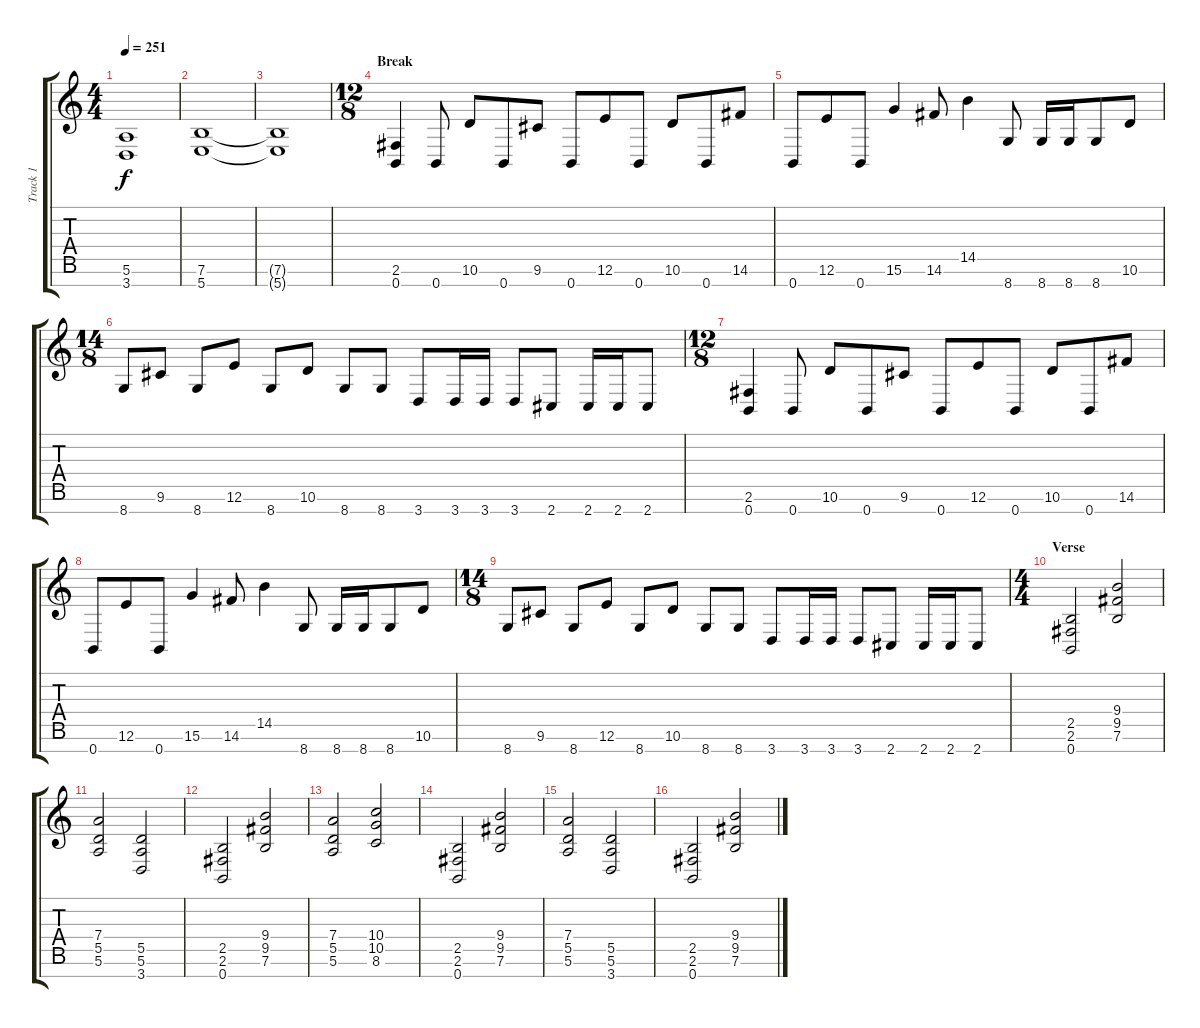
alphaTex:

\track ("Track 1" "Track 1") {instrument distortionguitar}
\staff {score tabs}
\tuning (E4 B3 G3 D3 A2 E2 B1) {hide}
\ts (4 4)
\tempo 251
\clef g2
\ks c
(5.6{t} 3.7{t}).1{dy f} |
(7.6 5.7).1 |
(7.6{t} 5.7{t}).1 |
\ts (12 8)
\section ("" "Break")
(2.6 0.7).4 0.7.8 10.6.8 0.7.8 9.6.8 0.7.8 12.6.8 0.7.8 10.6.8 0.7.8 14.6.8 |
0.7.8 12.6.8 0.7.8 15.6.4 14.6.8 14.5.4 8.7.8 8.7.16 8.7.16 8.7.8 10.6.8 |
\ts (14 8)
8.7.8 9.6.8 8.7.8 12.6.8 8.7.8 10.6.8 8.7.8 8.7.8 3.7.8 3.7.16 3.7.16 3.7.8 2.7.8 2.7.16 2.7.16 2.7.8 |
\ts (12 8)
(2.6 0.7).4 0.7.8 10.6.8 0.7.8 9.6.8 0.7.8 12.6.8 0.7.8 10.6.8 0.7.8 14.6.8 |
0.7.8 12.6.8 0.7.8 15.6.4 14.6.8 14.5.4 8.7.8 8.7.16 8.7.16 8.7.8 10.6.8 |
\ts (14 8)
8.7.8 9.6.8 8.7.8 12.6.8 8.7.8 10.6.8 8.7.8 8.7.8 3.7.8 3.7.16 3.7.16 3.7.8 2.7.8 2.7.16 2.7.16 2.7.8 |
\ts (4 4)
\section ("" "Verse")
(2.5 2.6 0.7).2 (9.4 9.5 7.6).2 |
(7.4 5.5 5.6).2 (5.5 5.6 3.7).2 |
(2.5 2.6 0.7).2 (9.4 9.5 7.6).2 |
(7.4 5.5 5.6).2 (10.4 10.5 8.6).2 |
(2.5 2.6 0.7).2 (9.4 9.5 7.6).2 |
(7.4 5.5 5.6).2 (5.5 5.6 3.7).2 |
(2.5 2.6 0.7).2 (9.4 9.5 7.6).2
